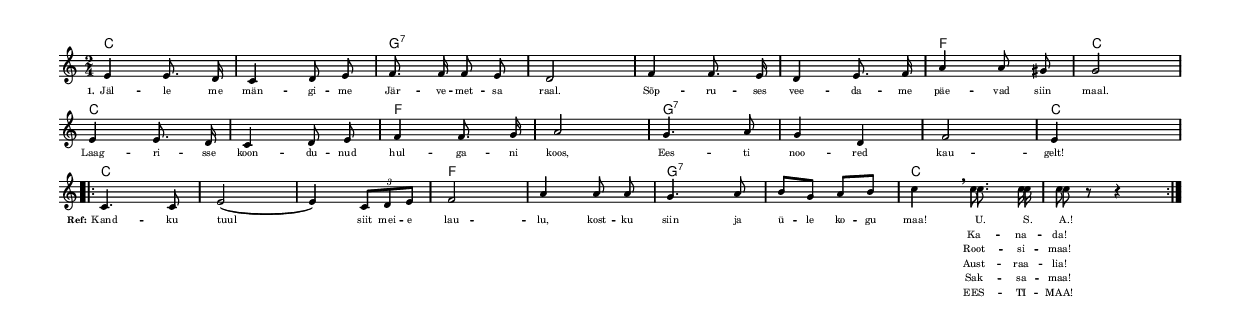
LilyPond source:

\header{
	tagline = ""
}

#(set-global-staff-size 10)

mBreak = { \break }

cfgSong = {
	\key c \major
	\time 2/4
	\autoBeamOff
}

cfgText = {
	\set fontSize = #-2
}

melody = {
	\cfgSong
	\relative c'{
		e4 e8. d16
		c4 d8 e
		f8. f16 f8 e
		d2
		f4 f8. e16
		d4 e8. f16
		a4 a8 gis
		g2
			\mBreak
		e4 e8. d16
		c4 d8 e
		f4 f8. g16
		a2
		g4. a8
		g4 d
		f2 
		e4 s4
			\mBreak
		\repeat volta 2 {
			c4. c8
			e2(e4) \times 2/3 { c8[d e] }
			f2
			a4 a8 a 
			g4. a8
			b8[g] a[b]
			c4 \breathe 
			<< 
			{ c8. c16 c8 }
			\new Voice = "countries" {
				\autoBeamOff
				\relative c''{
					c8. c16 c8 r8 r4
				}
			} >>
		}
			%\bar "|."
	}
}

songChords = \chordmode {
	c1
	g1:7
	g1:7
	f2 c
	c1
	f1
	g1:7
	g2:7 c2
	c2 c1
	f1
	g1:7
	c1
}

verseOne = \lyricmode {
	\set stanza = "1."
	Jäl -- le me män -- gi -- me Jär -- ve -- met -- sa raal.
	Sõp -- ru -- ses vee -- da -- me päe -- vad siin maal.
	Laag -- ri -- sse koon -- du -- nud hul -- ga -- ni koos,
	Ees -- ti noo -- red kau -- gelt!
	
	\set stanza = "Ref:"
	Kand -- ku tuul
	\set ignoreMelismata = ##t
	siit mei -- e lau -- lu,
	kost -- ku siin ja ü -- le ko -- gu maa!
	U. S. A.!
}

verseTwo = \lyricmode {
	\set stanza = "2."
	Pu -- hub nüüd ko -- du -- maal
	va -- ba -- du -- se tuul.
	Kuu -- le kuis si -- nu -- le
	lau -- lab me huul,
	ko -- du -- le uh -- ked ja a -- la -- ti truud,
	'' \skip 8 '' \skip 4 '' !
}

verseThree = \lyricmode {
	\set stanza = "3."
	Meel -- de meil jää -- gu siit
	lõk -- ke tu -- le kuld.
	Hoi -- a -- me i -- ga -- vest sõp -- ru -- se tuld,
	oo -- ta -- me päe -- vi kus jäl -- le -- gi koos,
	'' \skip 8 '' \skip 4 '' !
}

\score {
	{
	  <<
	    \chords { \set chordChanges = ##t \songChords }
	    { \melody }
	    \addlyrics { \verseOne }
		%\addlyrics { \verseTwo }
		%\addlyrics { \verseThree }
		\new Lyrics = "kanada" \lyricsto countries
			{ Ka -- na -- da! }
		\new Lyrics = "rootsimaa" \lyricsto countries
			{ Root -- si -- maa! }
		\new Lyrics = "austraalia" \lyricsto countries
			{ Aust -- raa -- lia! }
		\new Lyrics = "kanada" \lyricsto countries
			{ Sak -- sa -- maa! }
		\new Lyrics = "kanada" \lyricsto countries
			{ EES -- TI -- MAA! }
	  >>
	}
	
	\layout {
		indent = #0
		%ragged-last = ##t
		\context {
			\Lyrics
			fontSize = #-2
		}
		\context {
			\Score
			\remove "Bar_number_engraver"
		}
	}
	\midi { \tempo 4 = 90 }
}


\version "2.8.1"